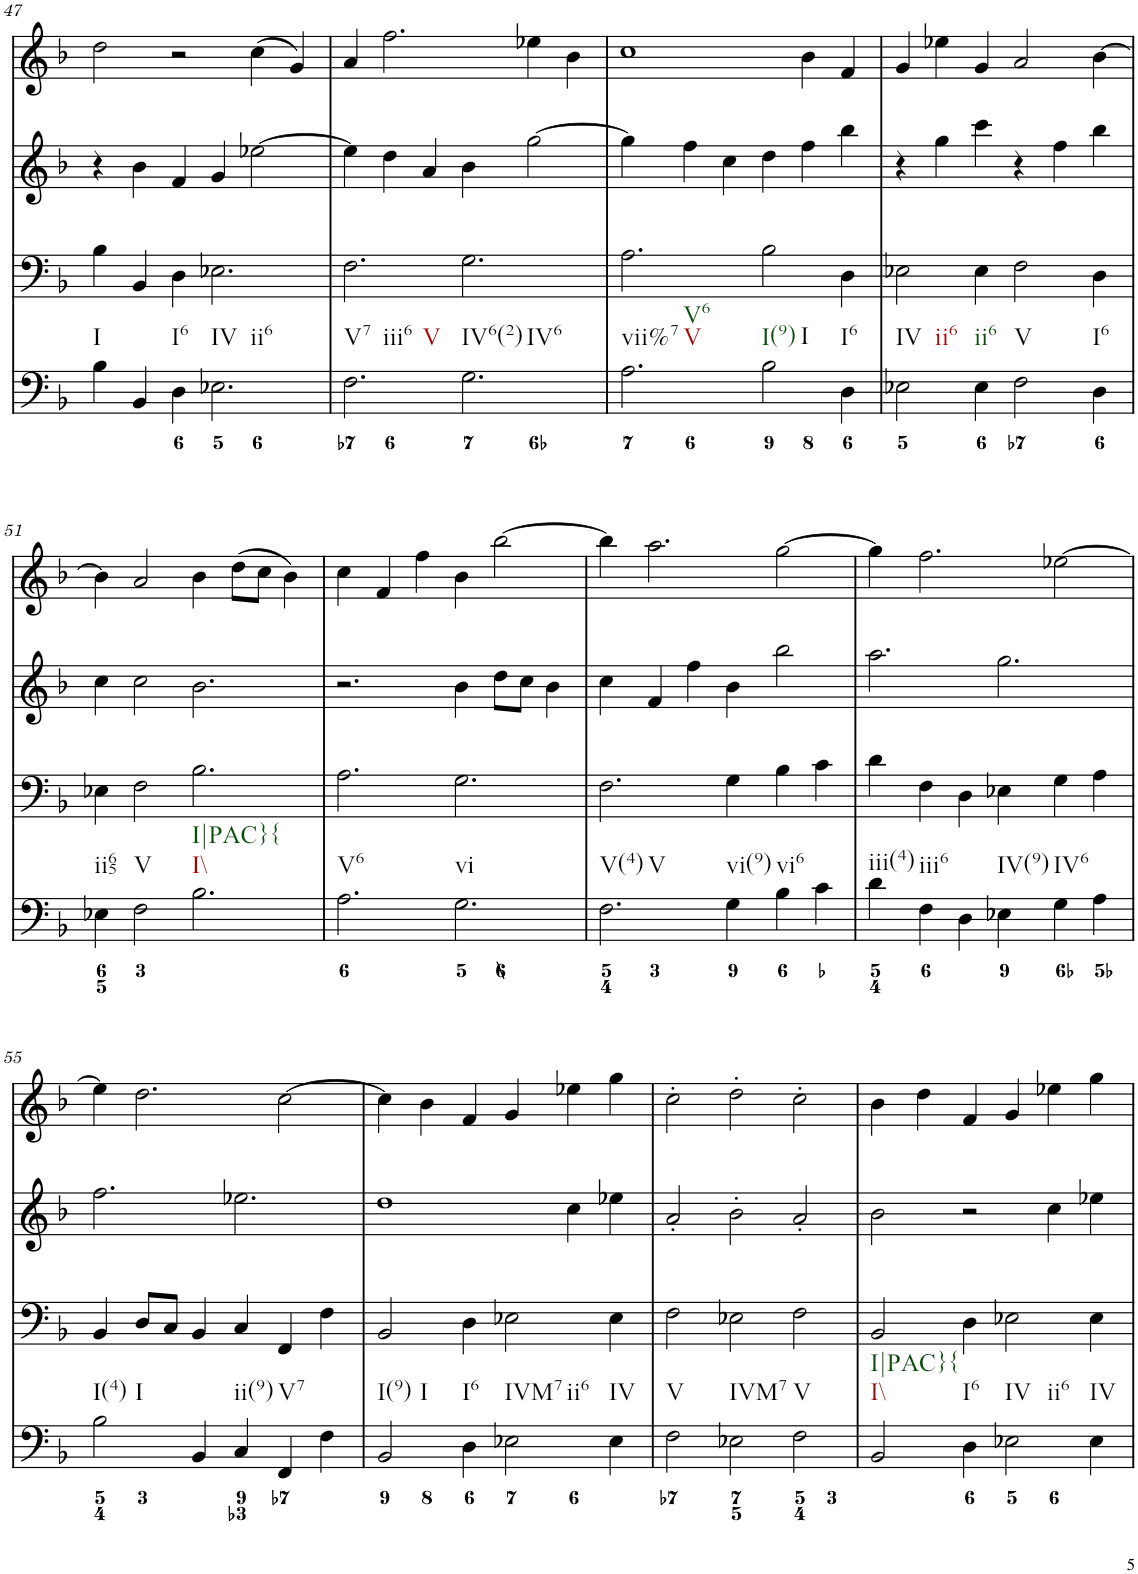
**kern	**kern	**kern	**kern
*part4	*part3	*part2	*part1
*staff4	*staff3	*staff2	*staff1
*I"Piano	*I"Piano	*I"Piano	*I"Piano
*I'Pno	*I'Pno	*I'Pno	*I'Pno
!!LO:PB:g=z
*clefF4	*clefF4	*clefG2	*clefG2
*k[b-]	*k[b-]	*k[b-]	*k[b-]
*F:	*F:	*F:	*F:
*M6/4	*M6/4	*M6/4	*M6/4
=47	=47	=47	=47
!LO:TX:b:t=I	!	!	!
4B-\	4B-\	4r	2dd\
4BB-/	4BB-/	4b-\	.
!LO:TX:b:t=I6	!	!	!
4D\	4D\	4f/	2r
!LO:TX:b:t=IV	!	!	!
!LO:TX:b:t=ii6	!	!	!
2.E-X\	2.E-X\	4g/	.
.	.	[2ee-X\	(4cc\
.	.	.	4g/)
=48	=48	=48	=48
!LO:TX:b:t=V7	!	!	!
!LO:TX:b:t=iii6	!	!	!
!LO:TX:b:t=V	!	!	!
2.F\	2.F\	4ee-\]	4a/
.	.	4dd\	2.ff\
.	.	4a/	.
!LO:TX:b:t=IV6(2)	!	!	!
!LO:TX:b:t=IV6	!	!	!
2.G\	2.G\	4b-\	.
.	.	[2gg\	4ee-X\
.	.	.	4b-\
=49	=49	=49	=49
!LO:TX:b:t=vii%7	!	!	!
!LO:TX:b:t=V	!	!	!
!LO:TX:b:t=V6	!	!	!
2.A\	2.A\	4gg\]	1cc
.	.	4ff\	.
.	.	4cc\	.
!LO:TX:b:t=I(9)	!	!	!
!LO:TX:b:t=I	!	!	!
2B-\	2B-\	4dd\	.
.	.	4ff\	4b-\
!LO:TX:b:t=I6	!	!	!
4D\	4D\	4bb-\	4f/
=50	=50	=50	=50
!LO:TX:b:t=IV	!	!	!
!LO:TX:b:t=ii6	!	!	!
2E-X\	2E-X\	4r	4g/
.	.	4gg\	4ee-X\
!LO:TX:b:t=ii6	!	!	!
4E-\	4E-\	4ccc\	4g/
!LO:TX:b:t=V	!	!	!
2F\	2F\	4r	2a/
.	.	4ff\	.
!LO:TX:b:t=I6	!	!	!
4D\	4D\	4bb-\	[4b-\
!!LO:LB:g=z
=51	=51	=51	=51
!LO:TX:b:t=ii65	!	!	!
4E-X\	4E-X\	4cc\	4b-\]
!LO:TX:b:t=V	!	!	!
2F\	2F\	2cc\	2a/
!LO:TX:b:t=I\\	!	!	!
!LO:TX:b:t=I|PAC}{	!	!	!
2.B-\	2.B-\	2.b-\	4b-\
.	.	.	(8dd\L
.	.	.	8cc\J
.	.	.	4b-\)
=52	=52	=52	=52
!LO:TX:b:t=V6	!	!	!
2.A\	2.A\	2.r	4cc\
.	.	.	4f/
.	.	.	4ff\
!LO:TX:b:t=vi	!	!	!
2.G\	2.G\	4b-\	4b-\
.	.	8dd\L	[2bb-\
.	.	8cc\J	.
.	.	4b-\	.
=53	=53	=53	=53
!LO:TX:b:t=V(4)	!	!	!
!LO:TX:b:t=V	!	!	!
2.F\	2.F\	4cc\	4bb-\]
.	.	4f/	2.aa\
.	.	4ff\	.
!LO:TX:b:t=vi(9)	!	!	!
4G\	4G\	4b-\	.
!LO:TX:b:t=vi6	!	!	!
4B-\	4B-\	2bb-\	[2gg\
4c\	4c\	.	.
=54	=54	=54	=54
!LO:TX:b:t=iii(4)	!	!	!
4d\	4d\	2.aa\	4gg\]
!LO:TX:b:t=iii6	!	!	!
4F\	4F\	.	2.ff\
4D\	4D\	.	.
!LO:TX:b:t=IV(9)	!	!	!
4E-X\	4E-X\	2.gg\	.
!LO:TX:b:t=IV6	!	!	!
4G\	4G\	.	[2ee-X\
4A\	4A\	.	.
!!LO:LB:g=z
=55	=55	=55	=55
!LO:TX:b:t=I(4)	!	!	!
!LO:TX:b:t=I	!	!	!
2B-\	4BB-/	2.ff\	4ee-\]
.	8D/L	.	2.dd\
.	8C/J	.	.
4BB-/	4BB-/	.	.
!LO:TX:b:t=ii(9)	!	!	!
4C/	4C/	2.ee-X\	.
!LO:TX:b:t=V7	!	!	!
4FF/	4FF/	.	[2cc\
4F\	4F\	.	.
=56	=56	=56	=56
!LO:TX:b:t=I(9)	!	!	!
!LO:TX:b:t=I	!	!	!
2BB-/	2BB-/	1dd	4cc\]
.	.	.	4b-\
!LO:TX:b:t=I6	!	!	!
4D\	4D\	.	4f/
!LO:TX:b:t=IVM7	!	!	!
!LO:TX:b:t=ii6	!	!	!
2E-X\	2E-X\	.	4g/
.	.	4cc\	4ee-X\
!LO:TX:b:t=IV	!	!	!
4E-\	4E-\	4ee-X\	4gg\
=57	=57	=57	=57
!LO:TX:b:t=V	!	!	!
2F\	2F\	2a'/	2cc'\
!LO:TX:b:t=IVM7	!	!	!
2E-X\	2E-X\	2b-'\	2dd'\
!LO:TX:b:t=V	!	!	!
2F\	2F\	2a'/	2cc'\
=58	=58	=58	=58
!LO:TX:b:t=I\\	!	!	!
!LO:TX:b:t=I|PAC}{	!	!	!
2BB-/	2BB-/	2b-\	4b-\
.	.	.	4dd\
!LO:TX:b:t=I6	!	!	!
4D\	4D\	2r	4f/
!LO:TX:b:t=IV	!	!	!
!LO:TX:b:t=ii6	!	!	!
2E-X\	2E-X\	.	4g/
.	.	4cc\	4ee-X\
!LO:TX:b:t=IV	!	!	!
4E-\	4E-\	4ee-X\	4gg\
=	=	=	=
*-	*-	*-	*-
